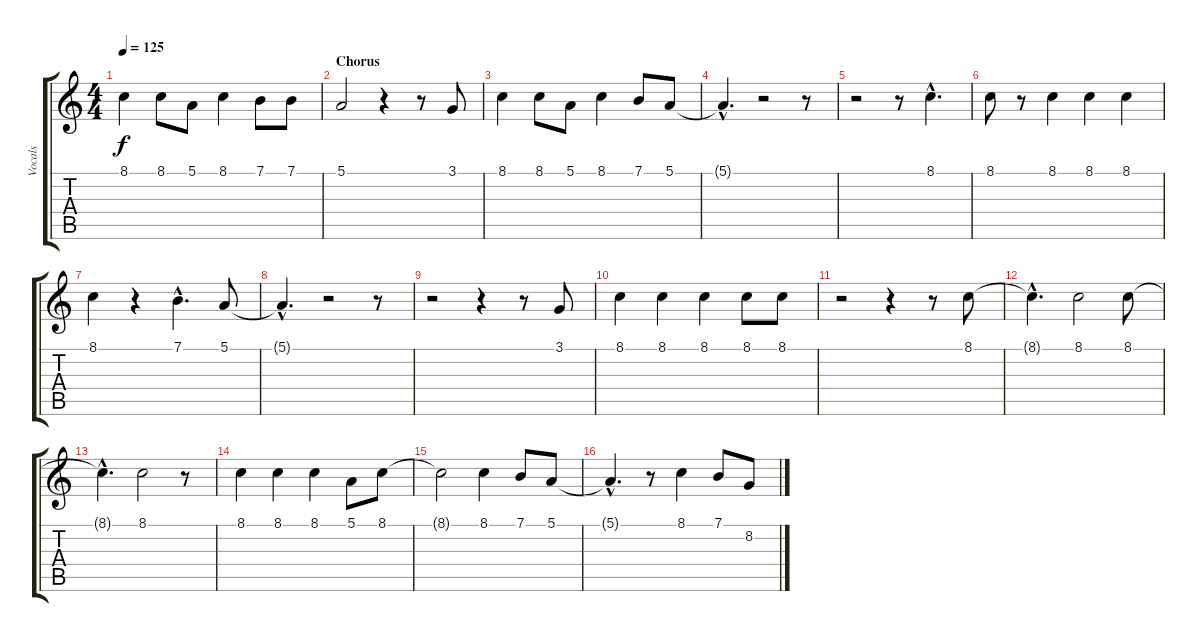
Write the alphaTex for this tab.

\track ("Vocals" "Vocals") {instrument altosax}
\staff {score tabs}
\tuning (E4 B3 G3 D3 A2 E2) {hide}
\ts (4 4)
\tempo 125
\clef g2
\ks c
8.1.4{dy f} 8.1.8 5.1.8 8.1.4 7.1.8 7.1.8 |
\section ("" "Chorus")
5.1.2 r.4 r.8 3.1.8 |
8.1.4 8.1.8 5.1.8 8.1.4 7.1.8 5.1.8 |
5.1{hac t}.4{d} r.2 r.8 |
r.2 r.8 8.1{hac}.4{d} |
8.1.8 r.8 8.1.4 8.1.4 8.1.4 |
8.1.4 r.4 7.1{hac}.4{d} 5.1.8 |
5.1{hac t}.4{d} r.2 r.8 |
r.2 r.4 r.8 3.1.8 |
8.1.4 8.1.4 8.1.4 8.1.8 8.1.8 |
r.2 r.4 r.8 8.1.8 |
8.1{hac t}.4{d} 8.1.2 8.1.8 |
8.1{hac t}.4{d} 8.1.2 r.8 |
8.1.4 8.1.4 8.1.4 5.1.8 8.1.8 |
8.1{t}.2 8.1.4 7.1.8 5.1.8 |
5.1{hac t}.4{d} r.8 8.1.4 7.1.8 8.2.8
